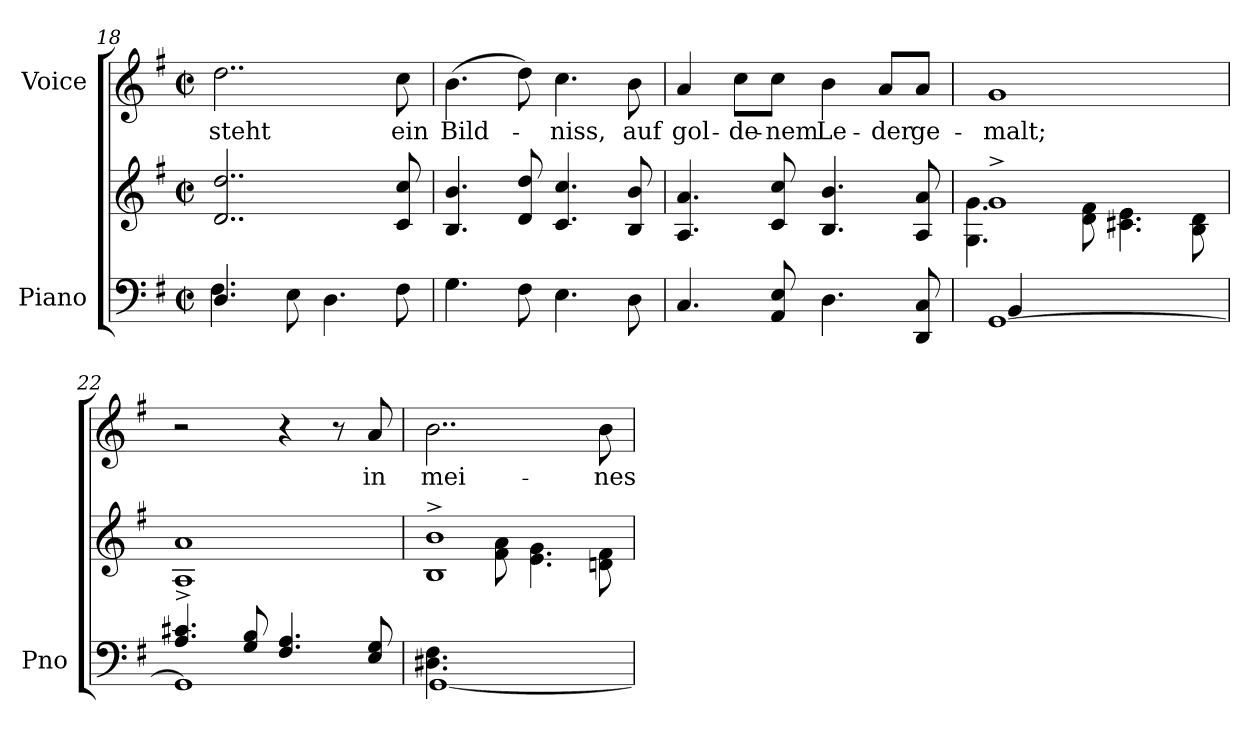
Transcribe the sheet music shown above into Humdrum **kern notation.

**kern	**kern	**kern	**text
*part2	*part2	*part1	*part1
*staff3	*staff2	*staff1	*staff1
*I"Piano	*	*I"Voice	*
*I'Pno	*	*	*
!!LO:LB:g=z
*clefF4	*clefG2	*clefG2	*
*k[f#]	*k[f#]	*k[f#]	*
*M2/2	*M2/2	*M2/2	*
*met(c|)	*met(c|)	*met(c|)	*
=18	=18	=18	=18
*^	*	*	*
!	!	!	!	!LO:LY:b
4.D/	4.F#\	2..d/ 2..dd/	2..dd\	steht
8E\	2ryy	.	.	.
4.D\	.	.	.	.
!	!	!	!	!LO:LY:b
8F#\	8ryy	8c/ 8cc/	8cc\	ein
=19	=19	=19	=19	=19
!	!	!	!	!LO:LY:b
*v	*v	*	*	*
4.G\	4.B/ 4.b/	(4.b\	Bild-
8F#\	8d/ 8dd/	8dd\)	.
!	!	!	!LO:LY:b
4.E\	4.c/ 4.cc/	4.cc\	-niss,
!	!	!	!LO:LY:b
8D\	8B/ 8b/	8b\	auf
=20	=20	=20	=20
!	!	!	!LO:LY:b
4.C/	4.A/ 4.a/	4a/	gol-
!	!	!	!LO:LY:b
.	.	8cc\L	-de-
!	!	!	!LO:LY:b
8AA/ 8E/	8c/ 8cc/	8cc\J	-nem
!	!	!	!LO:LY:b
4.D\	4.B/ 4.b/	4b\	Le-
!	!	!	!LO:LY:b
.	.	8a/L	-der
!	!	!	!LO:LY:b
8DD/ 8C/	8A/ 8a/	8a/J	ge-
=21	=21	=21	=21
*^	*^	*	*
!	!	!	!	!	!LO:LY:b
[<1GG	4BB/	1g^>	4.G\ 4.g\	1g	-malt;
.	2.ryy	.	.	.	.
.	.	.	8d\ 8f#\	.	.
.	.	.	4.c#X\ 4.e\	.	.
.	.	.	8B\ 8d\	.	.
*	*	*v	*v	*	*
=22	=22	=22	=22	=22
4.A/ 4.c#X/	1GG]	1A^> 1a^>	2r	.
8G/ 8B/	.	.	.	.
4.F#/ 4.A/	.	.	4r	.
.	.	.	8r	.
!	!	!	!	!LO:LY:b
8E/ 8G/	.	.	8a/	in
!!LO:LB:g=z
=23	=23	=23	=23	=23
*	*	*^	*	*
!	!	!	!	!	!LO:LY:b
4.D#X\ 4.F#\	[<1GG	1B^> 1b^>	4.ryy	2..b\	mei-
2ryy	.	.	8f#\ 8a\	.	.
.	.	.	4.e\ 4.g\	.	.
!	!	!	!	!	!LO:LY:b
8ryy	.	.	8dn\ 8f#\	8b\	-nes
*v	*v	*	*	*	*
*	*v	*v	*	*
=	=	=	=
*-	*-	*-	*-
